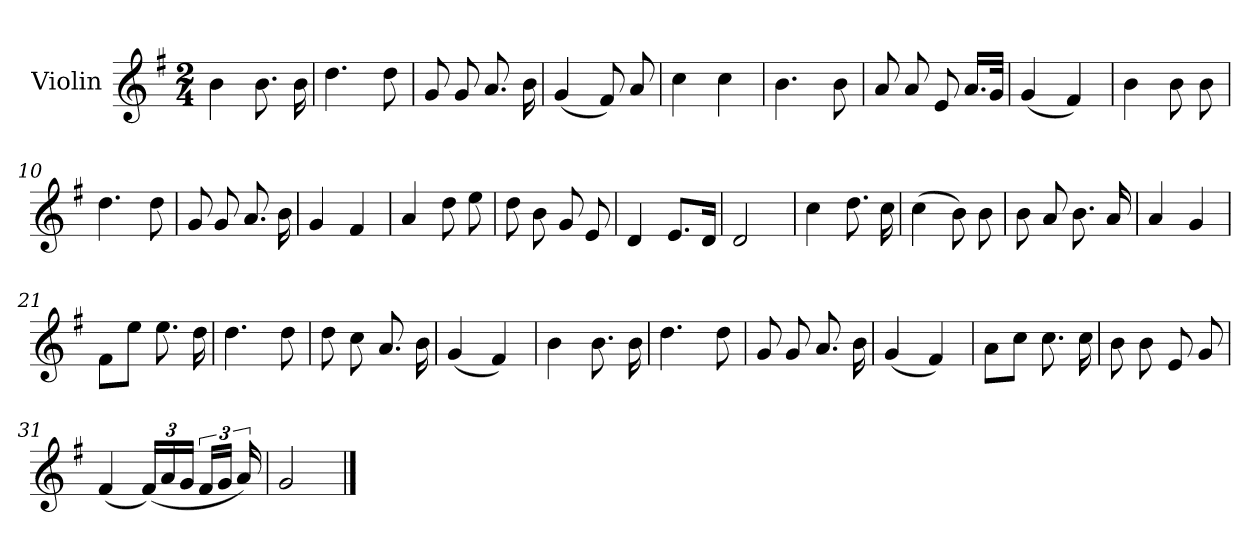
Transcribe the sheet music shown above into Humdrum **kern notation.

**kern	**dynam
*part1	*part1
*staff1	*staff1
*I"Violin	*
*I'Vln.	*
*clefG2	*
*k[f#]	*
*M2/4	*
=1	=1
4b	Andantino
8.b	.
16b	.
=2	=2
4.dd	.
8dd	.
=3	=3
8g	.
8g	.
8.a	.
16b	.
=4	=4
(4g	.
8f#)	.
8a	.
=5	=5
4cc	.
4cc	.
=6	=6
4.b	.
8b	.
=7	=7
8a	.
8a	.
8e	.
16.aLL	.
32gJJk	.
=8	=8
(4g	.
4f#)	.
!!LO:LB:g=z
=9	=9
4b	.
8b	.
8b	.
=10	=10
4.dd	.
8dd	.
=11	=11
8g	.
8g	.
8.a	.
16b	.
=12	=12
4g	.
4f#	.
=13	=13
4a	.
(8dd	.
8ee	.
=14	=14
8dd	.
8b	.
8g	.
8e	.
=15	=15
4d	.
(8.eL	.
16dJk	.
=16	=16
2d	.
=17	=17
4cc	.
8.dd	.
16cc	.
!!LO:LB:g=z
=18	=18
(4cc	.
8b)	.
8b	.
=19	=19
8b	.
8a	.
8.b	.
16a	.
=20	=20
4a	.
4g	.
=21	=21
8f#L	.
8eeJ	.
8.ee	.
16dd	.
=22	=22
4.dd	.
8dd	.
=23	=23
8dd	.
8cc	.
8.a	.
16b	.
=24	=24
(4g	.
4f#)	.
=25	=25
4b	.
8.b	.
16b	.
=26	=26
4.dd	.
8dd	.
!!LO:LB:g=z
=27	=27
8g	.
8g	.
8.a	.
16b	.
=28	=28
(4g	.
4f#)	.
=29	=29
8aL	.
8ccJ	.
8.cc	.
16cc	.
=30	=30
8b	.
8b	.
8e	.
8g	.
=31	=31
(4f#	.
(24f#LL)	.
24a	.
24gJJ	.
24f#LL	.
24gJJ	.
24a)	.
=32	=32
2g	.
==	==
*-	*-
